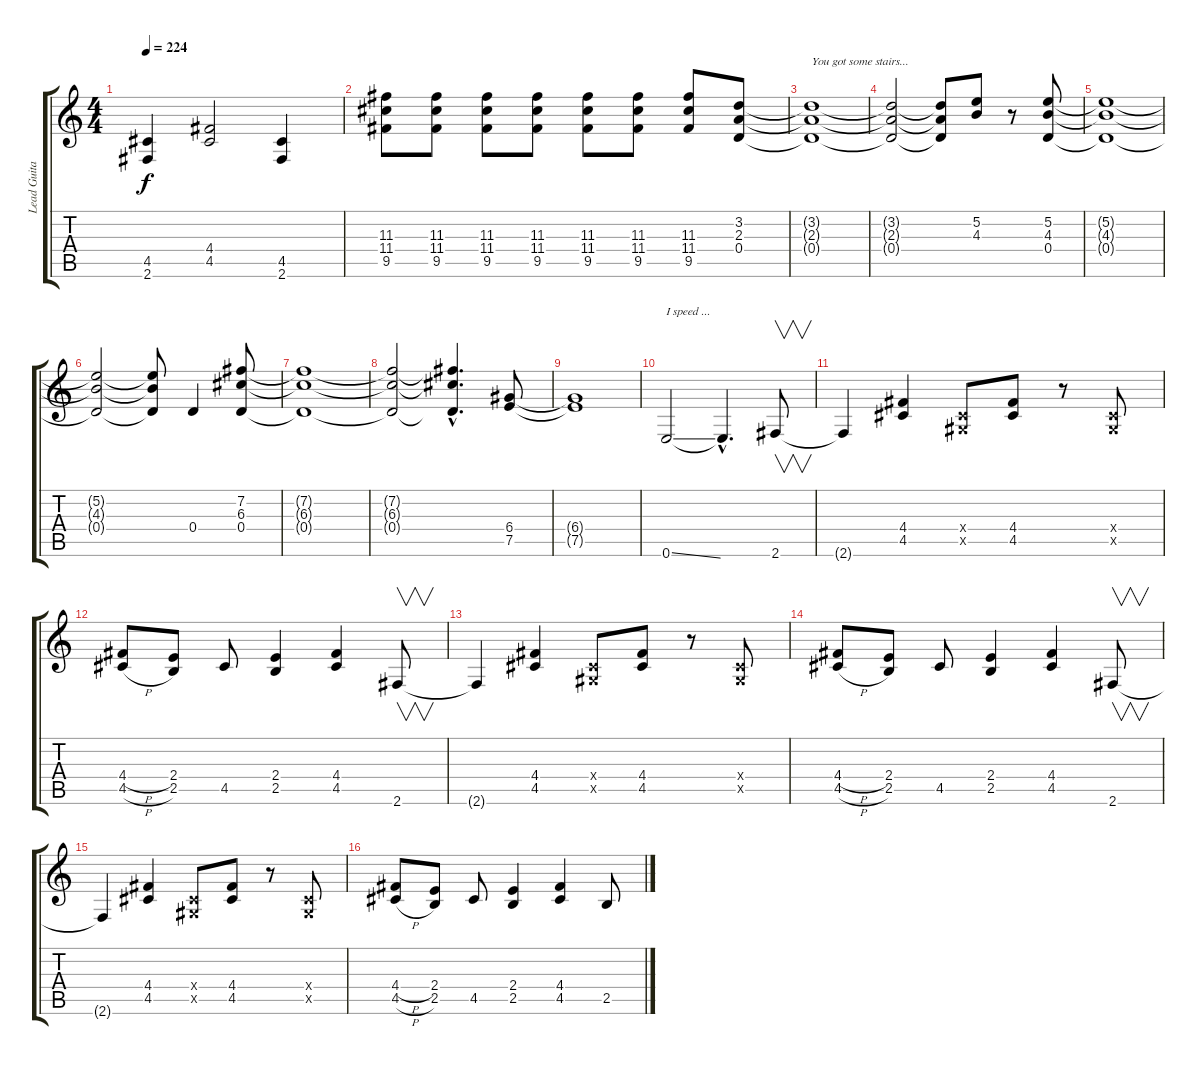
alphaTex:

\track ("Lead Guitar" "Lead Guita") {instrument distortionguitar}
\staff {score tabs}
\tuning (E4 B3 G3 D3 A2 E2) {hide}
\ts (4 4)
\tempo 224
\clef g2
\ks c
(4.5{t} 2.6{t}).4{dy f} (4.4 4.5).2 (4.5 2.6).4 |
(11.3 11.4 9.5).8 (11.3 11.4 9.5).8 (11.3 11.4 9.5).8 (11.3 11.4 9.5).8 (11.3 11.4 9.5).8 (11.3 11.4 9.5).8 (11.3 11.4 9.5).8 (3.2 2.3 0.4).8 |
(3.2{t} 2.3{t} 0.4{t}).1{txt "You got some stairs..."} |
(3.2{t} 2.3{t} 0.4{t}).2 (3.2{t} 2.3{t} 0.4{t}).8 (5.2 4.3).8 r.8 (5.2 4.3 0.4).8 |
(5.2{t} 4.3{t} 0.4{t}).1 |
(5.2{t} 4.3{t} 0.4{t}).2 (5.2{t} 4.3{t} 0.4{t}).8 0.4.4 (7.2 6.3 0.4).8 |
(7.2{t} 6.3{t} 0.4{t}).1 |
(7.2{t} 6.3{t} 0.4{t}).2 (7.2{hac t} 6.3{hac t} 0.4{hac t}).4{d} (6.4 7.5).8 |
(6.4{t} 7.5{t}).1 |
0.6{ss}.2{txt "I speed ..."} 0.6{hac t}.4{d} 2.6.8{v} |
2.6{t}.4 (4.4 4.5).4 (-1.4{x} -1.5{x}).8 (4.4 4.5).8 r.8 (-1.4{x} -1.5{x}).8 |
(4.4{h} 4.5{h}).8 (2.4 2.5).8 4.5.8 (2.4 2.5).4 (4.4 4.5).4 2.6.8{v} |
2.6{t}.4 (4.4 4.5).4 (-1.4{x} -1.5{x}).8 (4.4 4.5).8 r.8 (-1.4{x} -1.5{x}).8 |
(4.4{h} 4.5{h}).8 (2.4 2.5).8 4.5.8 (2.4 2.5).4 (4.4 4.5).4 2.6.8{v} |
2.6{t}.4 (4.4 4.5).4 (-1.4{x} -1.5{x}).8 (4.4 4.5).8 r.8 (-1.4{x} -1.5{x}).8 |
(4.4{h} 4.5{h}).8 (2.4 2.5).8 4.5.8 (2.4 2.5).4 (4.4 4.5).4 2.5.8
